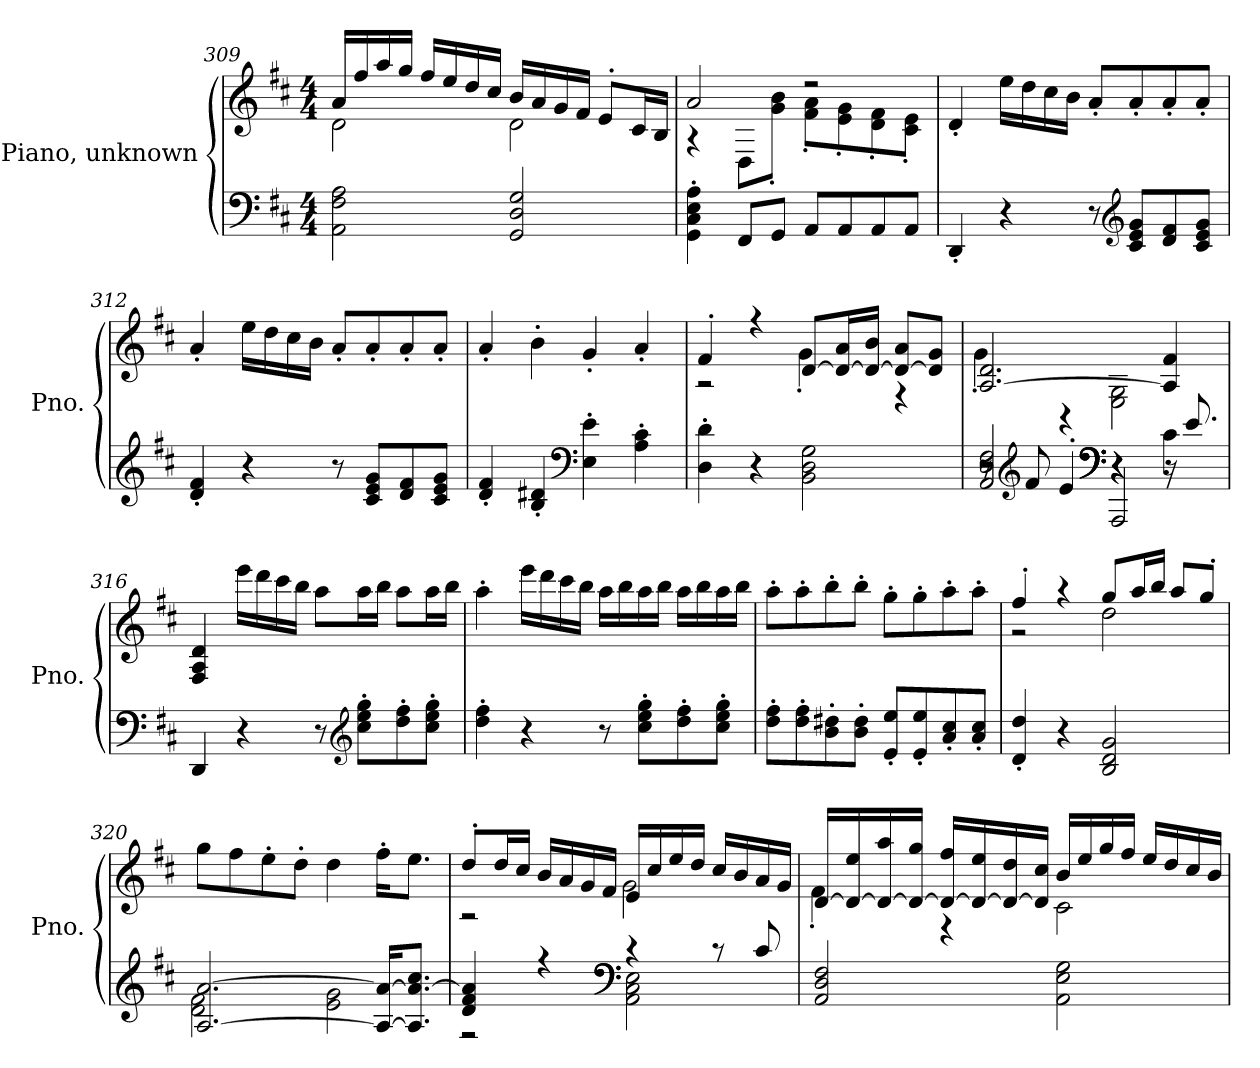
**kern	**kern
*part1	*part1
*staff2	*staff1
*I"Piano, unknown	*
*I'Pno.	*
!!LO:LB:g=z
*clefF4	*clefG2
*k[f#c#]	*k[f#c#]
*M4/4	*M4/4
=309	=309
*	*^
2AA\ 2F#\ 2A\	16a/LL	2d\
.	16ff#/	.
.	16aa/	.
.	16gg/JJ	.
.	16ff#/LL	.
.	16ee/	.
.	16dd/	.
.	16cc#/JJ	.
2GG/ 2D/ 2G/	16b/LL	2d\
.	16a/	.
.	16g/	.
.	16f#/JJ	.
.	8e'/L	.
.	16c#/L	.
.	16B/JJ	.
=310	=310	=310
4GG\' 4C#\' 4E\' 4A\'	2a/	4r
8FF#/L	.	8D\L
8GG/J	.	8g\' 8b\'J
8AA/L	2r	8f#\' 8a\'L
8AA/	.	8e\' 8g\'
8AA/	.	8d\' 8f#\'
8AA/J	.	8c#\' 8e\'J
*	*v	*v
=311	=311
4DD'/	4d'/
4r	16ee\LL
.	16dd\
.	16cc#\
.	16b\JJ
8r	8a'/L
*clefG2	*
8c#/ 8e/ 8g/L	8a'/
8d/ 8f#/	8a'/
8c#/ 8e/ 8g/J	8a'/J
=312	=312
4d/' 4f#/'	4a'/
4r	16ee\LL
.	16dd\
.	16cc#\
.	16b\JJ
8r	8a'/L
8c#/ 8e/ 8g/L	8a'/
8d/ 8f#/	8a'/
8c#/ 8e/ 8g/J	8a'/J
!!LO:LB:g=z
=313	=313
4d/' 4f#/'	4a'/
4B/' 4d#X/'	4b'\
*clefF4	*
4E\' 4e\'	4g'/
4A\' 4c#\'	4a'/
=314	=314
*	*^
4D\' 4d\'	4f#'/	2r
4r	4r	.
2BB\ 2D\ 2G\	[8d/L	4g'\
.	16d/_ 16a/L	.
.	16d/_ 16b/JJ	.
.	8d/_ 8a/L	4r
.	8d/] 8g/J	.
=315	=315	=315
*^	*	*
*	*^	*	*
8r	2r	2AA/ 2D/ 2F#/	[2.A/ 2.d/	4g'\
*clefG2	*	*	*	*
8f#/	.	.	.	.
4e'/	.	.	.	4r
*clefF4	*	*	*	*
4r	4r	2AAA/	.	2E\ 2G\
16r	4c#\	.	4A/] 4f#/	.
8.e/	.	.	.	.
*v	*v	*v	*	*
*	*v	*v
!!LO:LB:g=z
=316	=316
4DD/	4F#/ 4A/ 4d/
4r	16eee\LL
.	16ddd\
.	16ccc#\
.	16bb\JJ
8r	8aa\L
*clefG2	*
8cc#\' 8ee\' 8gg\'L	16aa\L
.	16bb\JJ
8dd\' 8ff#\'	8aa\L
8cc#\' 8ee\' 8gg\'J	16aa\L
.	16bb\JJ
=317	=317
4dd\' 4ff#\'	4aa'\
4r	16eee\LL
.	16ddd\
.	16ccc#\
.	16bb\JJ
8r	16aa\LL
.	16bb\
8cc#\' 8ee\' 8gg\'L	16aa\
.	16bb\JJ
8dd\' 8ff#\'	16aa\LL
.	16bb\
8cc#\' 8ee\' 8gg\'J	16aa\
.	16bb\JJ
=318	=318
8dd\' 8ff#\'L	8aa'\L
8dd\' 8ff#\'	8aa'\
8b\' 8dd#X\'	8bb'\
8b\' 8dd#\'J	8bb'\J
8e/' 8ee/'L	8gg'\L
8e/' 8ee/'	8gg'\
8a/' 8cc#/'	8aa'\
8a/' 8cc#/'J	8aa'\J
!!LO:LB:g=z
=319	=319
*	*^
4d/' 4dd/'	4ff#'/	2r
4r	4r	.
2B/ 2d/ 2g/	8gg/L	2dd\
.	16aa/L	.
.	16bb/JJ	.
.	8aa/L	.
.	8gg'/J	.
*	*v	*v
=320	=320
*^	*
[2.A/ [2.a/	2d\ 2f#\	8gg\L
.	.	8ff#\
.	.	8ee'\
.	.	8dd'\J
.	2e\ 2g\	4dd\
16A/_ 16a/_KL	.	16ff#'\KL
8.A/] 8.a/_ 8.cc#/J	.	8.ee\J
=321	=321	=321
*	*	*^
4d/ 4f#/ 4a/]	2r	8dd'/L	2r
.	.	16dd/L	.
.	.	16cc#/JJ	.
4r	.	16b/LL	.
.	.	16a/	.
.	.	16g/	.
.	.	16f#/JJ	.
*clefF4	*	*	*
4r	2AA\ 2C#\ 2E\	16e/LL	2g\
.	.	16cc#/	.
.	.	16ee/	.
.	.	16dd/JJ	.
8r	.	16cc#/LL	.
.	.	16b/	.
8c#/	.	16a/	.
.	.	16g/JJ	.
*v	*v	*	*
!!LO:LB:g=z	!!
=322	=322	=322
2AA/ 2D/ 2F#/	[16d/LL	4f#'\
.	16d/_ 16ee/	.
.	16d/_ 16aa/	.
.	16d/_ 16gg/JJ	.
.	16d/_ 16ff#/LL	4r
.	16d/_ 16ee/	.
.	16d/_ 16dd/	.
.	16d/] 16cc#/JJ	.
2AA\ 2E\ 2G\	16b/LL	2c#\
.	16ee/	.
.	16gg/	.
.	16ff#/JJ	.
.	16ee/LL	.
.	16dd/	.
.	16cc#/	.
.	16b/JJ	.
*	*v	*v
=	=
*-	*-
